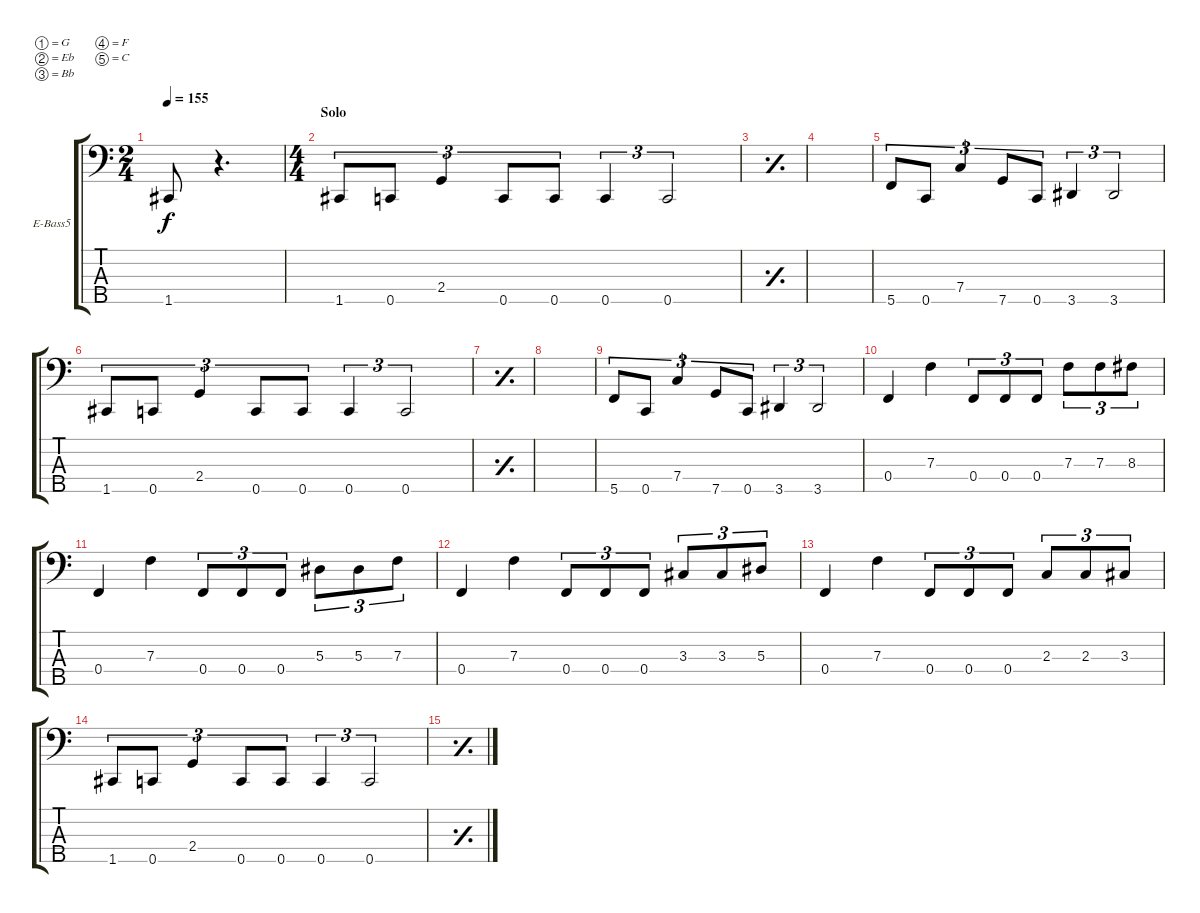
\defaultSystemsLayout 4
\bracketExtendMode groupsimilarinstruments
\firstSystemTrackNameOrientation horizontal
\otherSystemsTrackNameOrientation horizontal
\track ("Electric Bass" "E-Bass5") {instrument electricbassfinger}
\staff {score tabs}
\tuning (G2 Eb2 Bb1 F1 C1)
\ts (2 4)
\tempo 155
\clef f4
\ks c
1.5.8{dy f} r.4{d} |
\ts (4 4)
\section ("" "Solo")
1.5.8{tu (3 2)} 0.5.8{tu (3 2)} 2.4.4{tu (3 2)} 0.5.8{tu (3 2)} 0.5.8{tu (3 2)} 0.5.4{tu (3 2)} 0.5.2{tu (3 2)} |
\simile simple
|
|
\simile none
5.5.8{tu (3 2)} 0.5.8{tu (3 2)} 7.4.4{tu (3 2)} 7.5.8{tu (3 2)} 0.5.8{tu (3 2)} 3.5.4{tu (3 2)} 3.5.2{tu (3 2)} |
1.5.8{tu (3 2)} 0.5.8{tu (3 2)} 2.4.4{tu (3 2)} 0.5.8{tu (3 2)} 0.5.8{tu (3 2)} 0.5.4{tu (3 2)} 0.5.2{tu (3 2)} |
\simile simple
|
|
\simile none
5.5.8{tu (3 2)} 0.5.8{tu (3 2)} 7.4.4{tu (3 2)} 7.5.8{tu (3 2)} 0.5.8{tu (3 2)} 3.5.4{tu (3 2)} 3.5.2{tu (3 2)} |
0.4.4 7.3.4 0.4.8{tu (3 2)} 0.4.8{tu (3 2)} 0.4.8{tu (3 2)} 7.3.8{tu (3 2)} 7.3.8{tu (3 2)} 8.3.8{tu (3 2)} |
0.4.4 7.3.4 0.4.8{tu (3 2)} 0.4.8{tu (3 2)} 0.4.8{tu (3 2)} 5.3.8{tu (3 2)} 5.3.8{tu (3 2)} 7.3.8{tu (3 2)} |
0.4.4 7.3.4 0.4.8{tu (3 2)} 0.4.8{tu (3 2)} 0.4.8{tu (3 2)} 3.3.8{tu (3 2)} 3.3.8{tu (3 2)} 5.3.8{tu (3 2)} |
0.4.4 7.3.4 0.4.8{tu (3 2)} 0.4.8{tu (3 2)} 0.4.8{tu (3 2)} 2.3.8{tu (3 2)} 2.3.8{tu (3 2)} 3.3.8{tu (3 2)} |
1.5.8{tu (3 2)} 0.5.8{tu (3 2)} 2.4.4{tu (3 2)} 0.5.8{tu (3 2)} 0.5.8{tu (3 2)} 0.5.4{tu (3 2)} 0.5.2{tu (3 2)} |
\simile simple
